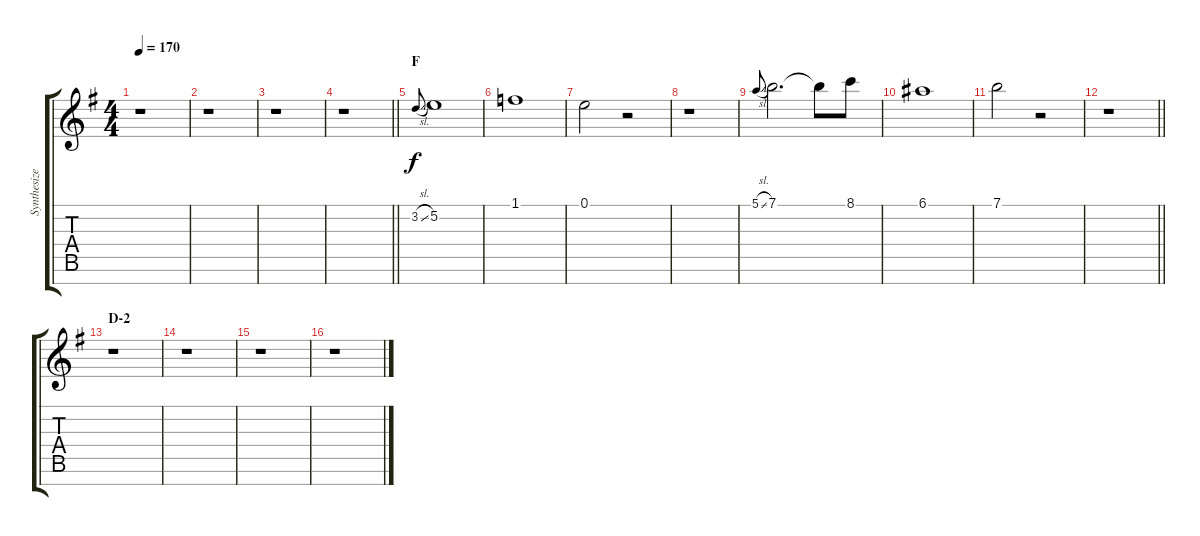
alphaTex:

\track ("Synthesizer I" "Synthesize") {instrument synthbrass1}
\staff {score tabs}
\tuning (E5 B4 G4 D4 A3 E3 B2) {hide}
\ts (4 4)
\tempo 170
\clef g2
\ks g
r.1{dy f} |
r.1 |
r.1 |
\barLineRight lightlight
r.1 |
\section ("" "F")
3.2{sl}.8{gr onbeat} 5.2.1 |
1.1.1 |
0.1.2 r.2 |
r.1 |
5.1{sl}.8{gr onbeat} 7.1.2{d} 7.1{t}.8 8.1.8 |
6.1.1 |
7.1.2 r.2 |
\barLineRight lightlight
r.1 |
\section ("" "D-2")
r.1 |
r.1 |
r.1 |
r.1
